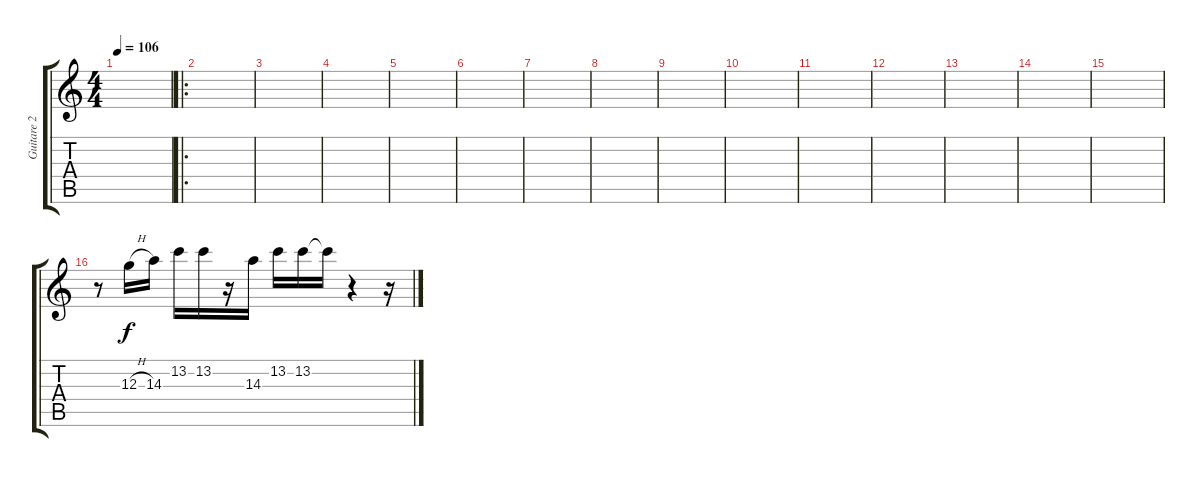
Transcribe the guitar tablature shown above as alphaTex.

\track ("Guitare 2" "Guitare 2") {instrument overdrivenguitar}
\staff {score tabs}
\tuning (E4 B3 G3 D3 A2 E2) {hide}
\ts (4 4)
\tempo 106
\clef g2
\ks c
|
\ro
|
|
|
|
|
|
|
|
|
|
|
|
|
|
r.8 12.3{h}.16 14.3.16 13.2.16 13.2.16 r.16 14.3.16 13.2.16 13.2.16 13.2{t}.16 r.4 r.16
